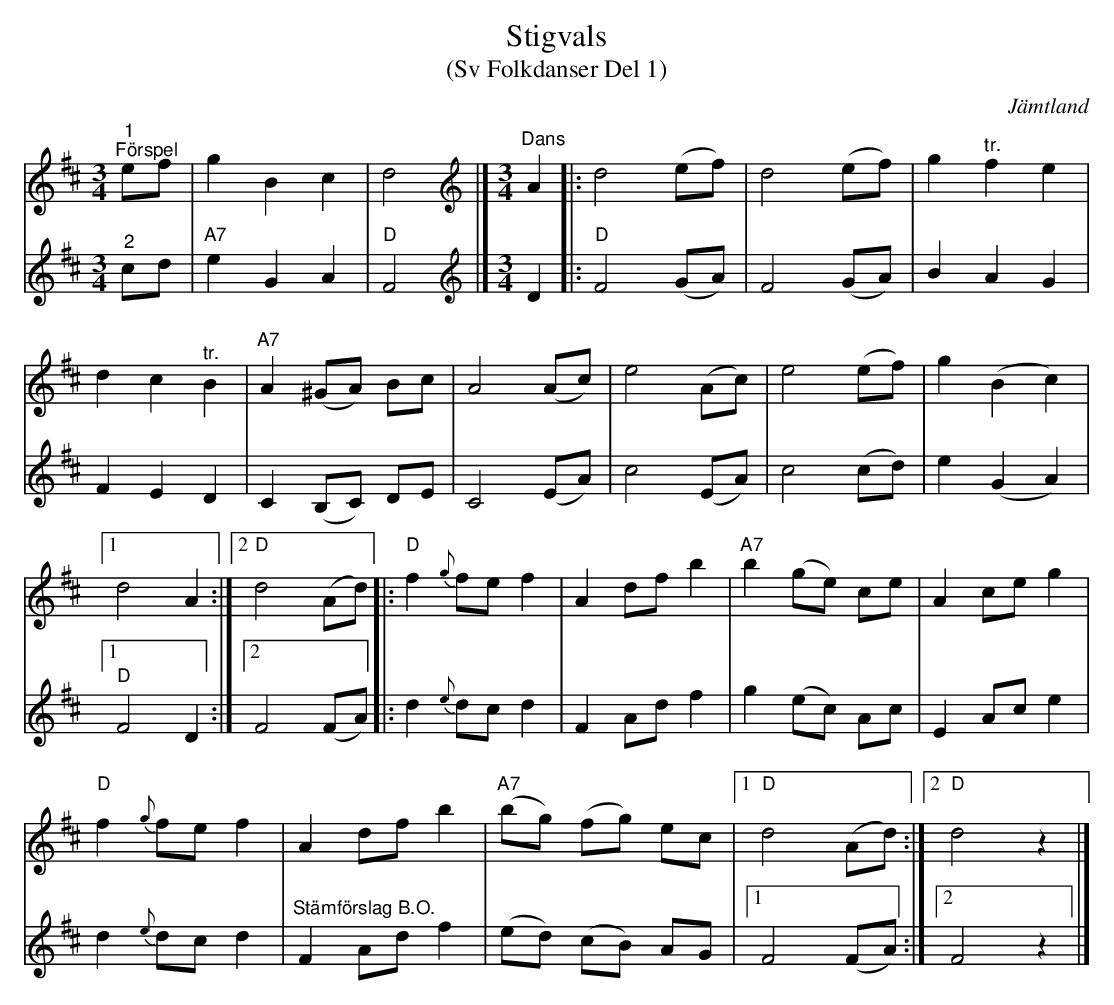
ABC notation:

X:1
T:Stigvals
T:(Sv Folkdanser Del 1)
O:Jämtland
L:1/8
M:3/4
K:D
V:1
"^1""^Förspel" ef | g2 B2 c2 | d4 |][K:D][M:3/4][K:treble]"^Dans" A2 |: d4 (ef) | d4 (ef) | g2"^tr." f2 e2 |
d2 c2"^tr." B2 |"A7" A2 (^GA) Bc | A4 (Ac) | e4 (Ac) | e4 (ef) | g2 (B2 c2) |1
d4 A2 :|2"D" d4 (Ad) |:"D" f2{g} fe f2 | A2 df b2 |"A7" b2 (ge) ce | A2 ce g2 |
"D" f2{g} fe f2 | A2 df b2 |"A7" (bg) (fg) ec |1"D" d4 (Ad) :|2"D" d4 z2 |]
V:2
"^2" cd |"A7" e2 G2 A2 |"D" F4 |][K:D][M:3/4][K:treble] D2 |:"D" F4 (GA) | F4 (GA) |
B2 A2 G2 | F2 E2 D2 | C2 (B,C) DE | C4 (EA) | c4 (EA) |
c4 (cd) | e2 (G2 A2) |1"D" F4 D2 :|2 F4 (FA) |:
d2{e} dc d2 | F2 Ad f2 | g2 (ec) Ac | E2 Ac e2 |
d2{e} dc d2 | "^Stämförslag B.O." F2 Ad f2 | (ed) (cB) AG |1 F4 (FA) :|2 F4 z2 |]
